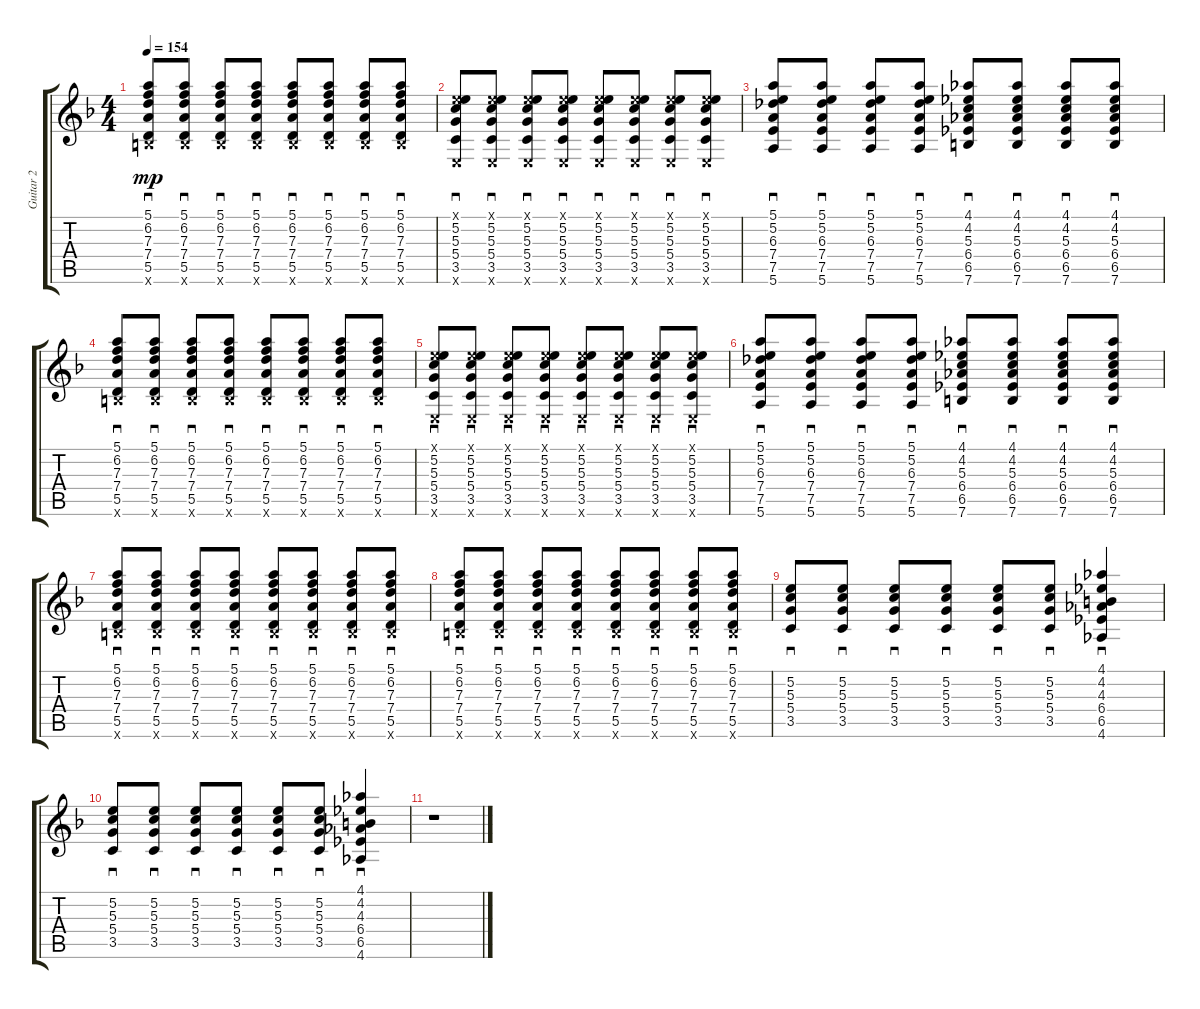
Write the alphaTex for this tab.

\track ("Guitar 2" "Guitar 2") {instrument electricguitarclean}
\staff {score tabs}
\tuning (E4 B3 G3 D3 A2 E2) {hide}
\ts (4 4)
\tempo 154
\clef g2
\ks f
(5.1 6.2 7.3 7.4 5.5 7.6{x}).8{sd dy mp} (5.1 6.2 7.3 7.4 5.5 7.6{x}).8{sd} (5.1 6.2 7.3 7.4 5.5 7.6{x}).8{sd} (5.1 6.2 7.3 7.4 5.5 7.6{x}).8{sd} (5.1 6.2 7.3 7.4 5.5 7.6{x}).8{sd} (5.1 6.2 7.3 7.4 5.5 7.6{x}).8{sd} (5.1 6.2 7.3 7.4 5.5 7.6{x}).8{sd} (5.1 6.2 7.3 7.4 5.5 7.6{x}).8{sd} |
(0.1{x} 5.2 5.3 5.4 3.5 0.6{x}).8{sd} (0.1{x} 5.2 5.3 5.4 3.5 0.6{x}).8{sd} (0.1{x} 5.2 5.3 5.4 3.5 0.6{x}).8{sd} (0.1{x} 5.2 5.3 5.4 3.5 0.6{x}).8{sd} (0.1{x} 5.2 5.3 5.4 3.5 0.6{x}).8{sd} (0.1{x} 5.2 5.3 5.4 3.5 0.6{x}).8{sd} (0.1{x} 5.2 5.3 5.4 3.5 0.6{x}).8{sd} (0.1{x} 5.2 5.3 5.4 3.5 0.6{x}).8{sd} |
(5.1 5.2 6.3 7.4 7.5 5.6).8{sd} (5.1 5.2 6.3 7.4 7.5 5.6).8{sd} (5.1 5.2 6.3 7.4 7.5 5.6).8{sd} (5.1 5.2 6.3 7.4 7.5 5.6).8{sd} (4.1 4.2 5.3 6.4 6.5 7.6).8{sd} (4.1 4.2 5.3 6.4 6.5 7.6).8{sd} (4.1 4.2 5.3 6.4 6.5 7.6).8{sd} (4.1 4.2 5.3 6.4 6.5 7.6).8{sd} |
(5.1 6.2 7.3 7.4 5.5 7.6{x}).8{sd} (5.1 6.2 7.3 7.4 5.5 7.6{x}).8{sd} (5.1 6.2 7.3 7.4 5.5 7.6{x}).8{sd} (5.1 6.2 7.3 7.4 5.5 7.6{x}).8{sd} (5.1 6.2 7.3 7.4 5.5 7.6{x}).8{sd} (5.1 6.2 7.3 7.4 5.5 7.6{x}).8{sd} (5.1 6.2 7.3 7.4 5.5 7.6{x}).8{sd} (5.1 6.2 7.3 7.4 5.5 7.6{x}).8{sd} |
(0.1{x} 5.2 5.3 5.4 3.5 0.6{x}).8{sd} (0.1{x} 5.2 5.3 5.4 3.5 0.6{x}).8{sd} (0.1{x} 5.2 5.3 5.4 3.5 0.6{x}).8{sd} (0.1{x} 5.2 5.3 5.4 3.5 0.6{x}).8{sd} (0.1{x} 5.2 5.3 5.4 3.5 0.6{x}).8{sd} (0.1{x} 5.2 5.3 5.4 3.5 0.6{x}).8{sd} (0.1{x} 5.2 5.3 5.4 3.5 0.6{x}).8{sd} (0.1{x} 5.2 5.3 5.4 3.5 0.6{x}).8{sd} |
(5.1 5.2 6.3 7.4 7.5 5.6).8{sd} (5.1 5.2 6.3 7.4 7.5 5.6).8{sd} (5.1 5.2 6.3 7.4 7.5 5.6).8{sd} (5.1 5.2 6.3 7.4 7.5 5.6).8{sd} (4.1 4.2 5.3 6.4 6.5 7.6).8{sd} (4.1 4.2 5.3 6.4 6.5 7.6).8{sd} (4.1 4.2 5.3 6.4 6.5 7.6).8{sd} (4.1 4.2 5.3 6.4 6.5 7.6).8{sd} |
(5.1 6.2 7.3 7.4 5.5 7.6{x}).8{sd} (5.1 6.2 7.3 7.4 5.5 7.6{x}).8{sd} (5.1 6.2 7.3 7.4 5.5 7.6{x}).8{sd} (5.1 6.2 7.3 7.4 5.5 7.6{x}).8{sd} (5.1 6.2 7.3 7.4 5.5 7.6{x}).8{sd} (5.1 6.2 7.3 7.4 5.5 7.6{x}).8{sd} (5.1 6.2 7.3 7.4 5.5 7.6{x}).8{sd} (5.1 6.2 7.3 7.4 5.5 7.6{x}).8{sd} |
(5.1 6.2 7.3 7.4 5.5 7.6{x}).8{sd} (5.1 6.2 7.3 7.4 5.5 7.6{x}).8{sd} (5.1 6.2 7.3 7.4 5.5 7.6{x}).8{sd} (5.1 6.2 7.3 7.4 5.5 7.6{x}).8{sd} (5.1 6.2 7.3 7.4 5.5 7.6{x}).8{sd} (5.1 6.2 7.3 7.4 5.5 7.6{x}).8{sd} (5.1 6.2 7.3 7.4 5.5 7.6{x}).8{sd} (5.1 6.2 7.3 7.4 5.5 7.6{x}).8{sd} |
(5.2 5.3 5.4 3.5).8{sd} (5.2 5.3 5.4 3.5).8{sd} (5.2 5.3 5.4 3.5).8{sd} (5.2 5.3 5.4 3.5).8{sd} (5.2 5.3 5.4 3.5).8{sd} (5.2 5.3 5.4 3.5).8{sd} (4.1 4.2 4.3 6.4 6.5 4.6).4{sd} |
(5.2 5.3 5.4 3.5).8{sd} (5.2 5.3 5.4 3.5).8{sd} (5.2 5.3 5.4 3.5).8{sd} (5.2 5.3 5.4 3.5).8{sd} (5.2 5.3 5.4 3.5).8{sd} (5.2 5.3 5.4 3.5).8{sd} (4.1 4.2 4.3 6.4 6.5 4.6).4{sd} |
r.1
